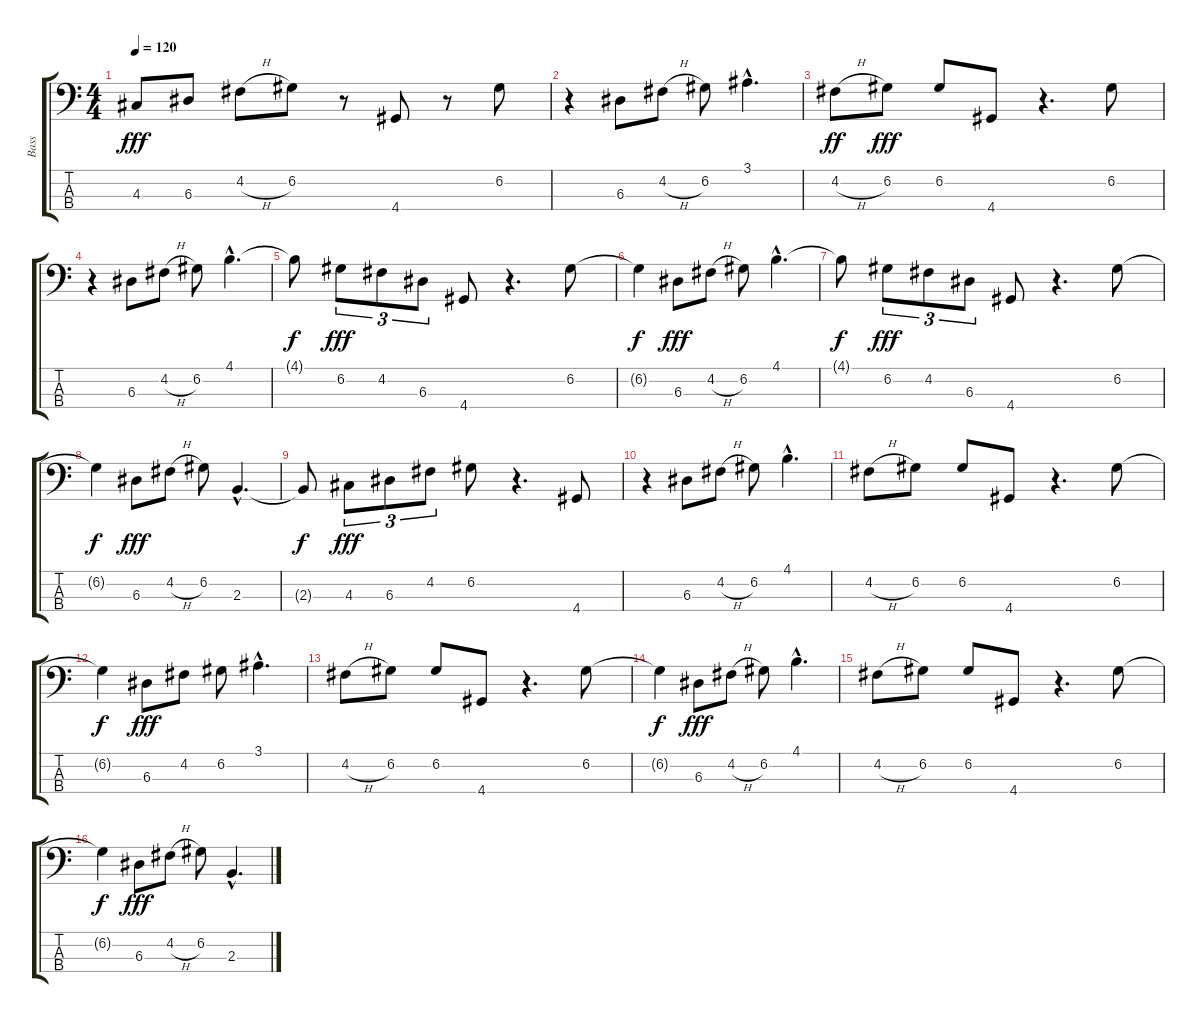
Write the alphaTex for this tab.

\track ("Bass" "Bass") {instrument fretlessbass}
\staff {score tabs}
\tuning (G2 D2 A1 E1) {hide}
\ts (4 4)
\tempo 120
\clef f4
\ks c
4.3.8{dy fff} 6.3.8 4.2{h}.8 6.2.8 r.8 4.4.8 r.8 6.2.8 |
r.4 6.3.8 4.2{h}.8 6.2.8 3.1{hac}.4{d} |
4.2{h}.8{dy ff} 6.2.8{dy fff} 6.2.8 4.4.8 r.4{d} 6.2.8 |
r.4 6.3.8 4.2{h}.8 6.2.8 4.1{hac}.4{d} |
4.1{t}.8{dy f} 6.2.8{tu (3 2) dy fff} 4.2.8{tu (3 2)} 6.3.8{tu (3 2)} 4.4.8 r.4{d} 6.2.8 |
6.2{t}.4{dy f} 6.3.8{dy fff} 4.2{h}.8 6.2.8 4.1{hac}.4{d} |
4.1{t}.8{dy f} 6.2.8{tu (3 2) dy fff} 4.2.8{tu (3 2)} 6.3.8{tu (3 2)} 4.4.8 r.4{d} 6.2.8 |
6.2{t}.4{dy f} 6.3.8{dy fff} 4.2{h}.8 6.2.8 2.3{hac}.4{d} |
2.3{t}.8{dy f} 4.3.8{tu (3 2) dy fff} 6.3.8{tu (3 2)} 4.2.8{tu (3 2)} 6.2.8 r.4{d} 4.4.8 |
r.4 6.3.8 4.2{h}.8 6.2.8 4.1{hac}.4{d} |
4.2{h}.8 6.2.8 6.2.8 4.4.8 r.4{d} 6.2.8 |
6.2{t}.4{dy f} 6.3.8{dy fff} 4.2.8 6.2.8 3.1{hac}.4{d} |
4.2{h}.8 6.2.8 6.2.8 4.4.8 r.4{d} 6.2.8 |
6.2{t}.4{dy f} 6.3.8{dy fff} 4.2{h}.8 6.2.8 4.1{hac}.4{d} |
4.2{h}.8 6.2.8 6.2.8 4.4.8 r.4{d} 6.2.8 |
6.2{t}.4{dy f} 6.3.8{dy fff} 4.2{h}.8 6.2.8 2.3{hac}.4{d}
